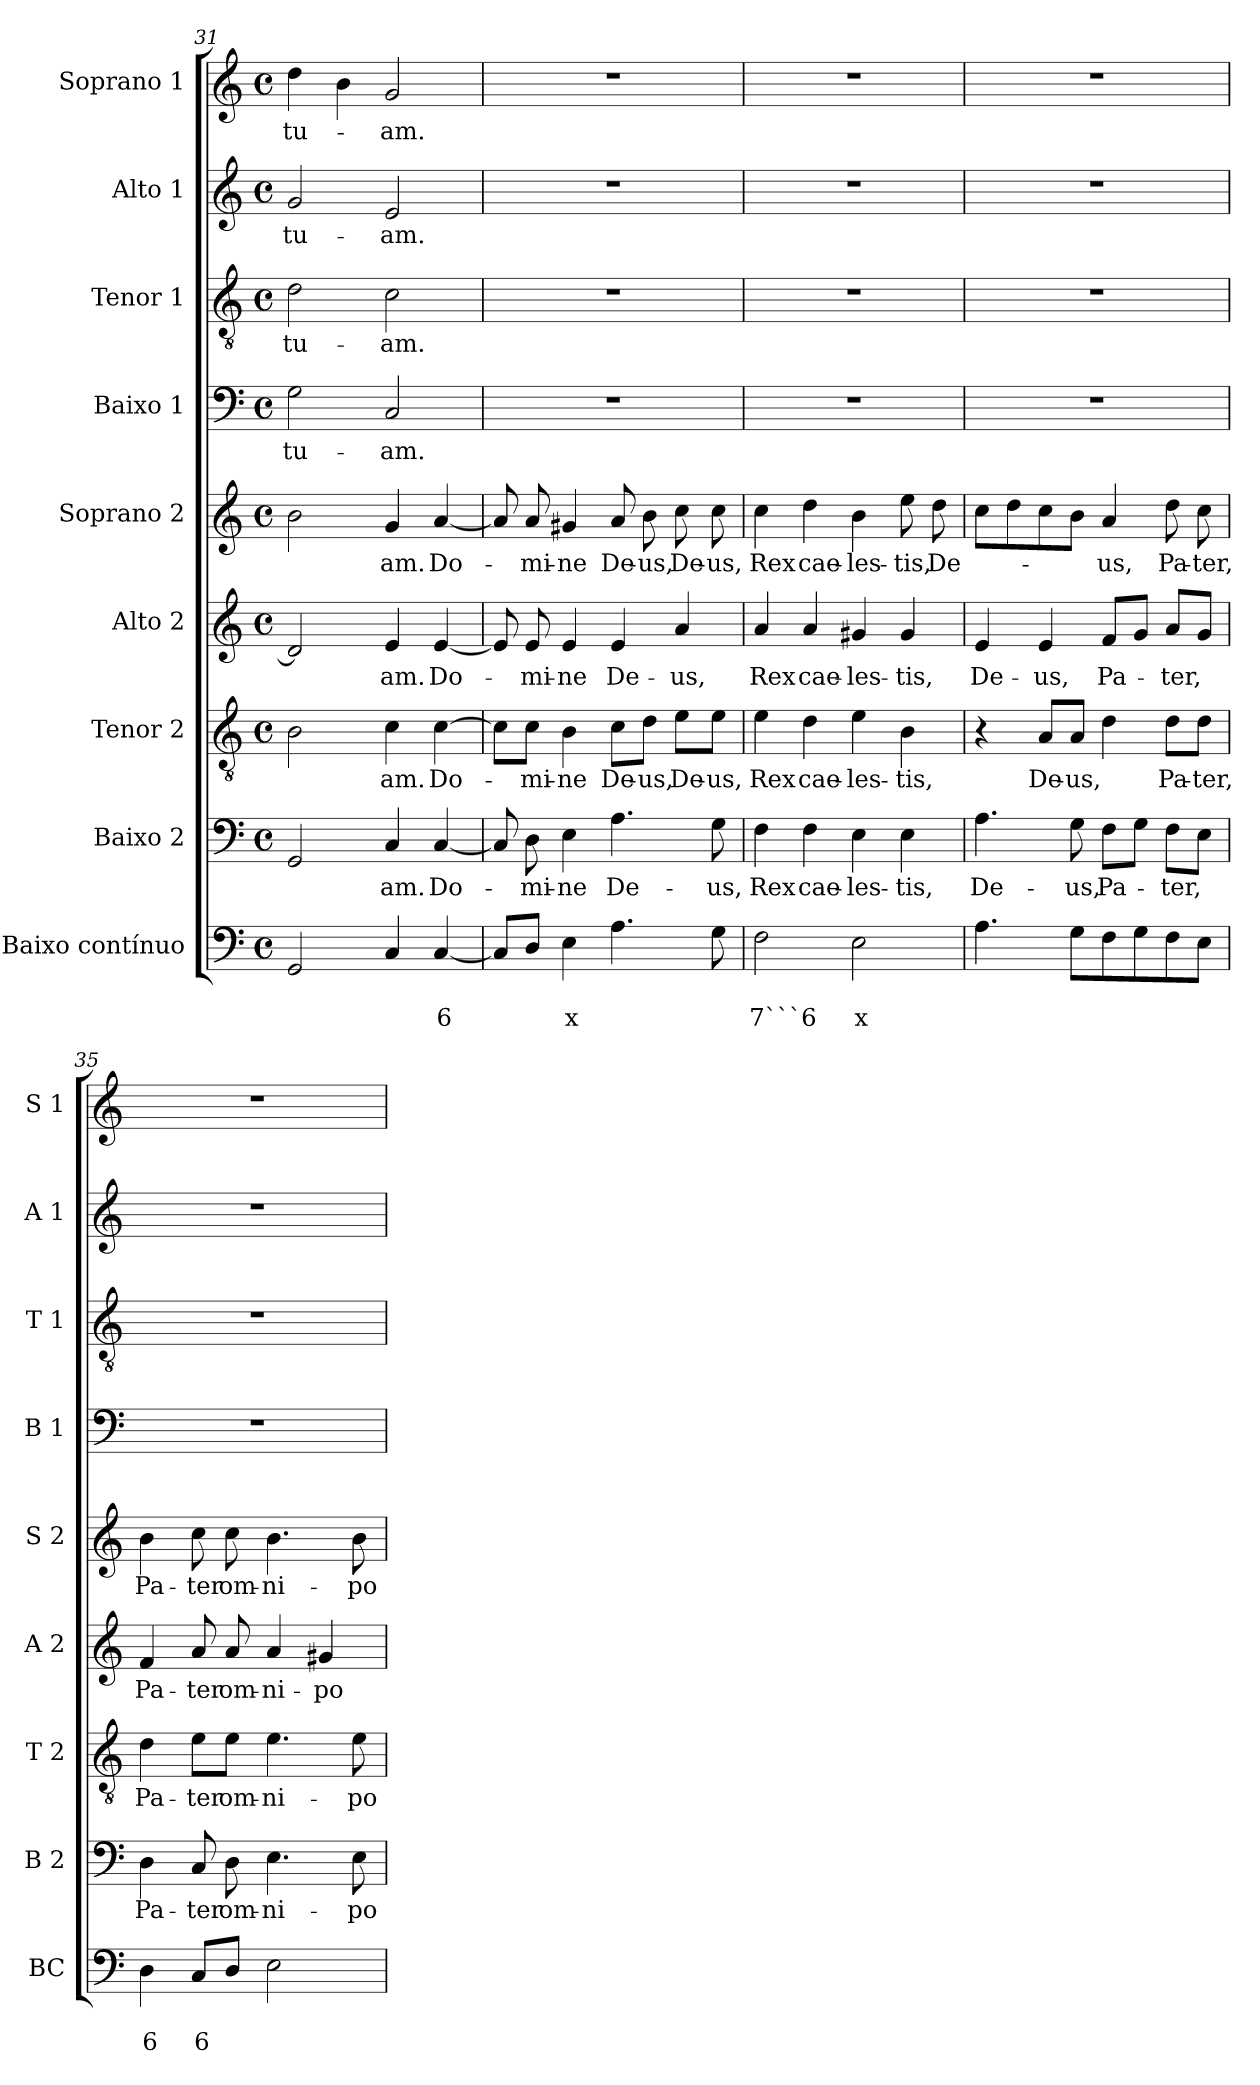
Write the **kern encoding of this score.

**kern	**text	**text	**kern	**text	**kern	**text	**kern	**text	**kern	**text	**kern	**text	**kern	**text	**kern	**text	**kern	**text
*part9	*part9	*part9	*part8	*part8	*part7	*part7	*part6	*part6	*part5	*part5	*part4	*part4	*part3	*part3	*part2	*part2	*part1	*part1
*staff9	*staff9	*staff9	*staff8	*staff8	*staff7	*staff7	*staff6	*staff6	*staff5	*staff5	*staff4	*staff4	*staff3	*staff3	*staff2	*staff2	*staff1	*staff1
*I"Baixo contínuo	*	*	*I"Baixo 2	*	*I"Tenor 2	*	*I"Alto 2	*	*I"Soprano 2	*	*I"Baixo 1	*	*I"Tenor 1	*	*I"Alto 1	*	*I"Soprano 1	*
*I'BC	*	*	*I'B 2	*	*I'T 2	*	*I'A 2	*	*I'S 2	*	*I'B 1	*	*I'T 1	*	*I'A 1	*	*I'S 1	*
!!LO:PB:g=z
*clefF4	*	*	*clefF4	*	*clefGv2	*	*clefG2	*	*clefG2	*	*clefF4	*	*clefGv2	*	*clefG2	*	*clefG2	*
*k[]	*	*	*k[]	*	*k[]	*	*k[]	*	*k[]	*	*k[]	*	*k[]	*	*k[]	*	*k[]	*
*C:	*	*	*C:	*	*C:	*	*C:	*	*C:	*	*C:	*	*C:	*	*C:	*	*C:	*
*M4/4	*	*	*M4/4	*	*M4/4	*	*M4/4	*	*M4/4	*	*M4/4	*	*M4/4	*	*M4/4	*	*M4/4	*
*met(c)	*	*	*met(c)	*	*met(c)	*	*met(c)	*	*met(c)	*	*met(c)	*	*met(c)	*	*met(c)	*	*met(c)	*
=31	=31	=31	=31	=31	=31	=31	=31	=31	=31	=31	=31	=31	=31	=31	=31	=31	=31	=31
!	!	!	!	!	!	!	!	!	!	!	!	!LO:LY:b	!	!LO:LY:b	!	!LO:LY:b	!	!LO:LY:b
2GG/	.	.	2GG/	.	2B\	.	2d/]	.	2b\	.	2G\	tu-	2d\	tu-	2g/	tu-	4dd\	tu-
.	.	.	.	.	.	.	.	.	.	.	.	.	.	.	.	.	4b\	.
!	!	!	!	!LO:LY:b	!	!LO:LY:b	!	!LO:LY:b	!	!LO:LY:b	!	!LO:LY:b	!	!LO:LY:b	!	!LO:LY:b	!	!LO:LY:b
4C/	.	.	4C/	-am.	4c\	-am.	4e/	-am.	4g/	-am.	2C/	-am.	2c\	-am.	2e/	-am.	2g/	-am.
!	!	!LO:LY:b	!	!LO:LY:b	!	!LO:LY:b	!	!LO:LY:b	!	!LO:LY:b	!	!	!	!	!	!	!	!
[4C/	.	6	[4C/	Do-	[4c\	Do-	[4e/	Do-	[4a/	Do-	.	.	.	.	.	.	.	.
=32	=32	=32	=32	=32	=32	=32	=32	=32	=32	=32	=32	=32	=32	=32	=32	=32	=32	=32
8C/L]	.	.	8C/]	.	8c\L]	.	8e/]	.	8a/]	.	1r	.	1r	.	1r	.	1r	.
!	!	!	!	!LO:LY:b	!	!LO:LY:b	!	!LO:LY:b	!	!LO:LY:b	!	!	!	!	!	!	!	!
8D/J	.	.	8D\	-mi-	8c\J	-mi-	8e/	-mi-	8a/	-mi-	.	.	.	.	.	.	.	.
!	!	!LO:LY:b	!	!LO:LY:b	!	!LO:LY:b	!	!LO:LY:b	!	!LO:LY:b	!	!	!	!	!	!	!	!
4E\	.	x	4E\	-ne	4B\	-ne	4e/	-ne	4g#X/	-ne	.	.	.	.	.	.	.	.
!	!	!	!	!LO:LY:b	!	!LO:LY:b	!	!LO:LY:b	!	!LO:LY:b	!	!	!	!	!	!	!	!
4.A\	.	.	4.A\	De-	8c\L	De-	4e/	De-	8a/	De-	.	.	.	.	.	.	.	.
!	!	!	!	!	!	!LO:LY:b	!	!	!	!LO:LY:b	!	!	!	!	!	!	!	!
.	.	.	.	.	8d\J	-us,	.	.	8b\	-us,	.	.	.	.	.	.	.	.
!	!	!	!	!	!	!LO:LY:b	!	!LO:LY:b	!	!LO:LY:b	!	!	!	!	!	!	!	!
.	.	.	.	.	8e\L	De-	4a/	-us,	8cc\	De-	.	.	.	.	.	.	.	.
!	!	!	!	!LO:LY:b	!	!LO:LY:b	!	!	!	!LO:LY:b	!	!	!	!	!	!	!	!
8G\	.	.	8G\	-us,	8e\J	-us,	.	.	8cc\	-us,	.	.	.	.	.	.	.	.
=33	=33	=33	=33	=33	=33	=33	=33	=33	=33	=33	=33	=33	=33	=33	=33	=33	=33	=33
!	!	!LO:LY:b	!	!LO:LY:b	!	!LO:LY:b	!	!LO:LY:b	!	!LO:LY:b	!	!	!	!	!	!	!	!
2F\	.	7```6	4F\	Rex	4e\	Rex	4a/	Rex	4cc\	Rex	1r	.	1r	.	1r	.	1r	.
!	!	!	!	!LO:LY:b	!	!LO:LY:b	!	!LO:LY:b	!	!LO:LY:b	!	!	!	!	!	!	!	!
.	.	.	4F\	cae-	4d\	cae-	4a/	cae-	4dd\	cae-	.	.	.	.	.	.	.	.
!	!	!LO:LY:b	!	!LO:LY:b	!	!LO:LY:b	!	!LO:LY:b	!	!LO:LY:b	!	!	!	!	!	!	!	!
2E\	.	x	4E\	-les-	4e\	-les-	4g#X/	-les-	4b\	-les-	.	.	.	.	.	.	.	.
!	!	!	!	!LO:LY:b	!	!LO:LY:b	!	!LO:LY:b	!	!LO:LY:b	!	!	!	!	!	!	!	!
.	.	.	4E\	-tis,	4B\	-tis,	4g#/	-tis,	8ee\	-tis,	.	.	.	.	.	.	.	.
!	!	!	!	!	!	!	!	!	!	!LO:LY:b	!	!	!	!	!	!	!	!
.	.	.	.	.	.	.	.	.	8dd\	De-	.	.	.	.	.	.	.	.
=34	=34	=34	=34	=34	=34	=34	=34	=34	=34	=34	=34	=34	=34	=34	=34	=34	=34	=34
!	!	!	!	!LO:LY:b	!	!	!	!LO:LY:b	!	!	!	!	!	!	!	!	!	!
4.A\	.	.	4.A\	De-	4r	.	4e/	De-	8cc\L	.	1r	.	1r	.	1r	.	1r	.
.	.	.	.	.	.	.	.	.	8dd\	.	.	.	.	.	.	.	.	.
!	!	!	!	!	!	!LO:LY:b	!	!LO:LY:b	!	!	!	!	!	!	!	!	!	!
.	.	.	.	.	8A/L	De-	4e/	-us,	8cc\	.	.	.	.	.	.	.	.	.
!	!	!	!	!LO:LY:b	!	!LO:LY:b	!	!	!	!	!	!	!	!	!	!	!	!
8G\L	.	.	8G\	-us,	8A/J	-us,	.	.	8b\J	.	.	.	.	.	.	.	.	.
!	!	!	!	!LO:LY:b	!	!	!	!LO:LY:b	!	!LO:LY:b	!	!	!	!	!	!	!	!
8F\	.	.	8F\L	Pa-	4d\	.	8f/L	Pa-	4a/	-us,	.	.	.	.	.	.	.	.
8G\	.	.	8G\J	.	.	.	8g/J	.	.	.	.	.	.	.	.	.	.	.
!	!	!	!	!LO:LY:b	!	!LO:LY:b	!	!LO:LY:b	!	!LO:LY:b	!	!	!	!	!	!	!	!
8F\	.	.	8F\L	-ter,	8d\L	Pa-	8a/L	-ter,	8dd\	Pa-	.	.	.	.	.	.	.	.
!	!	!	!	!	!	!LO:LY:b	!	!	!	!LO:LY:b	!	!	!	!	!	!	!	!
8E\J	.	.	8E\J	.	8d\J	-ter,	8g/J	.	8cc\	-ter,	.	.	.	.	.	.	.	.
=35	=35	=35	=35	=35	=35	=35	=35	=35	=35	=35	=35	=35	=35	=35	=35	=35	=35	=35
!	!	!LO:LY:b	!	!LO:LY:b	!	!LO:LY:b	!	!LO:LY:b	!	!LO:LY:b	!	!	!	!	!	!	!	!
4D\	.	6	4D\	Pa-	4d\	Pa-	4f/	Pa-	4b\	Pa-	1r	.	1r	.	1r	.	1r	.
!	!	!LO:LY:b	!	!LO:LY:b	!	!LO:LY:b	!	!LO:LY:b	!	!LO:LY:b	!	!	!	!	!	!	!	!
8C/L	.	6	8C/	-ter	8e\L	-ter	8a/	-ter	8cc\	-ter	.	.	.	.	.	.	.	.
!	!	!	!	!LO:LY:b	!	!LO:LY:b	!	!LO:LY:b	!	!LO:LY:b	!	!	!	!	!	!	!	!
8D/J	.	.	8D\	om-	8e\J	om-	8a/	om-	8cc\	om-	.	.	.	.	.	.	.	.
!	!	!	!	!LO:LY:b	!	!LO:LY:b	!	!LO:LY:b	!	!LO:LY:b	!	!	!	!	!	!	!	!
2E\	.	.	4.E\	-ni-	4.e\	-ni-	4a/	-ni-	4.b\	-ni-	.	.	.	.	.	.	.	.
!	!	!	!	!	!	!	!	!LO:LY:b	!	!	!	!	!	!	!	!	!	!
.	.	.	.	.	.	.	4g#X/	-po-	.	.	.	.	.	.	.	.	.	.
!	!	!	!	!LO:LY:b	!	!LO:LY:b	!	!	!	!LO:LY:b	!	!	!	!	!	!	!	!
.	.	.	8E\	-po-	8e\	-po-	.	.	8b\	-po-	.	.	.	.	.	.	.	.
=	=	=	=	=	=	=	=	=	=	=	=	=	=	=	=	=	=	=
*-	*-	*-	*-	*-	*-	*-	*-	*-	*-	*-	*-	*-	*-	*-	*-	*-	*-	*-
